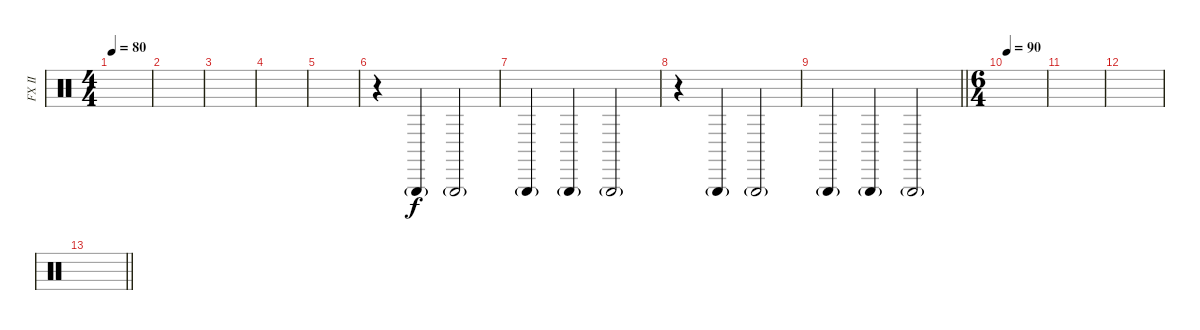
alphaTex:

\track ("FX II" "FX II") {instrument percussion}
\staff {score}
\articulation defaults
\ts (4 4)
\tempo 80
\clef neutral
\ks c
|
|
|
|
|
r.4 "Triangle (hit)"{g}.4 "Triangle (hit)"{g}.2 |
"Triangle (hit)"{g}.4 "Triangle (hit)"{g}.4 "Triangle (hit)"{g}.2 |
r.4 "Triangle (hit)"{g}.4 "Triangle (hit)"{g}.2 |
\barLineRight lightlight "Triangle (hit)"{g}.4 "Triangle (hit)"{g}.4 "Triangle (hit)"{g}.2
|
\ts (6 4)
\tempo 90
|
|
|
\barLineRight lightlight
